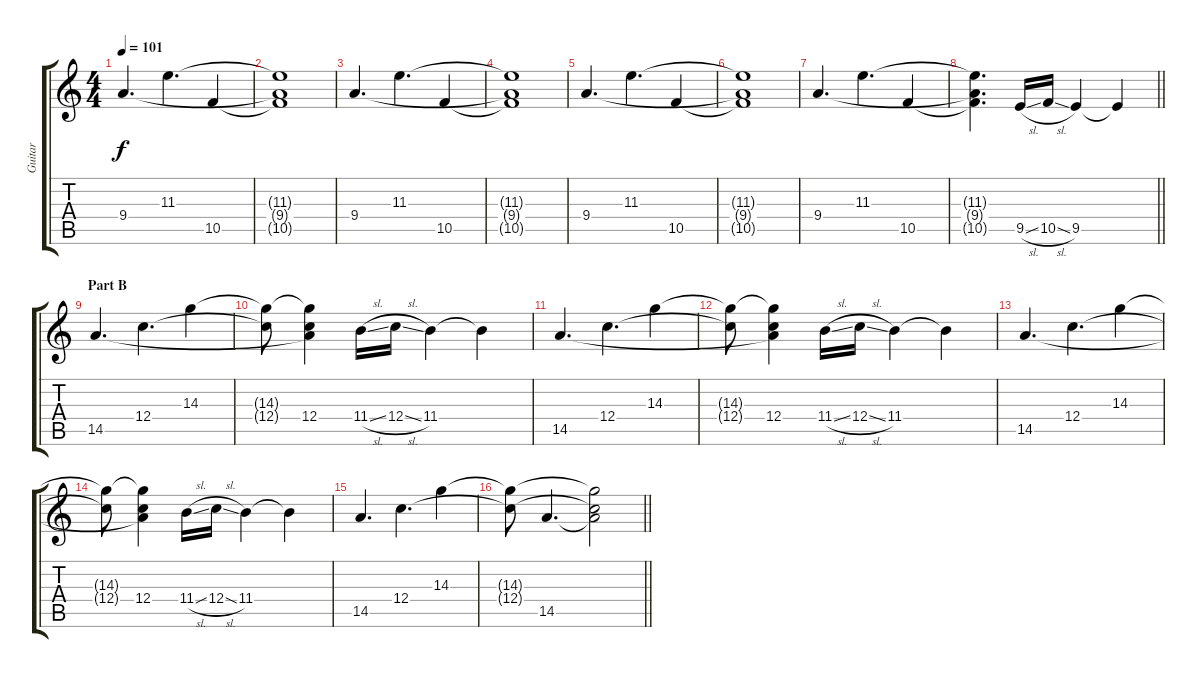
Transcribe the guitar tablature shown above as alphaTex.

\track ("Guitar" "Guitar") {instrument electricguitarclean}
\staff {score tabs}
\tuning (D4 A3 F3 C3 G2 C2) {hide}
\ts (4 4)
\tempo 101
\clef g2
\ks c
9.4.4{d dy f} 11.3.4{d} 10.5.4 |
(11.3{t} 9.4{t} 10.5{t}).1 |
9.4.4{d} 11.3.4{d} 10.5.4 |
(11.3{t} 9.4{t} 10.5{t}).1 |
9.4.4{d} 11.3.4{d} 10.5.4 |
(11.3{t} 9.4{t} 10.5{t}).1 |
9.4.4{d} 11.3.4{d} 10.5.4 |
\barLineRight lightlight
(11.3{t} 9.4{t} 10.5{t}).4{d} 9.5{sl}.16 10.5{sl}.16 9.5.4 9.5{t}.4 |
\section ("" "Part B")
14.5.4{d} 12.4.4{d} 14.3.4 |
(14.3{t} 12.4{t}).8 (14.3{t} 12.4 14.5{t}).4 11.4{sl}.16 12.4{sl}.16 11.4.4 11.4{t}.4 |
14.5.4{d} 12.4.4{d} 14.3.4 |
(14.3{t} 12.4{t}).8 (14.3{t} 12.4 14.5{t}).4 11.4{sl}.16 12.4{sl}.16 11.4.4 11.4{t}.4 |
14.5.4{d} 12.4.4{d} 14.3.4 |
(14.3{t} 12.4{t}).8 (14.3{t} 12.4 14.5{t}).4 11.4{sl}.16 12.4{sl}.16 11.4.4 11.4{t}.4 |
14.5.4{d} 12.4.4{d} 14.3.4 |
\barLineRight lightlight
(14.3{t} 12.4{t}).8 14.5.4{d} (14.3{t} 12.4{t} 14.5{t}).2
